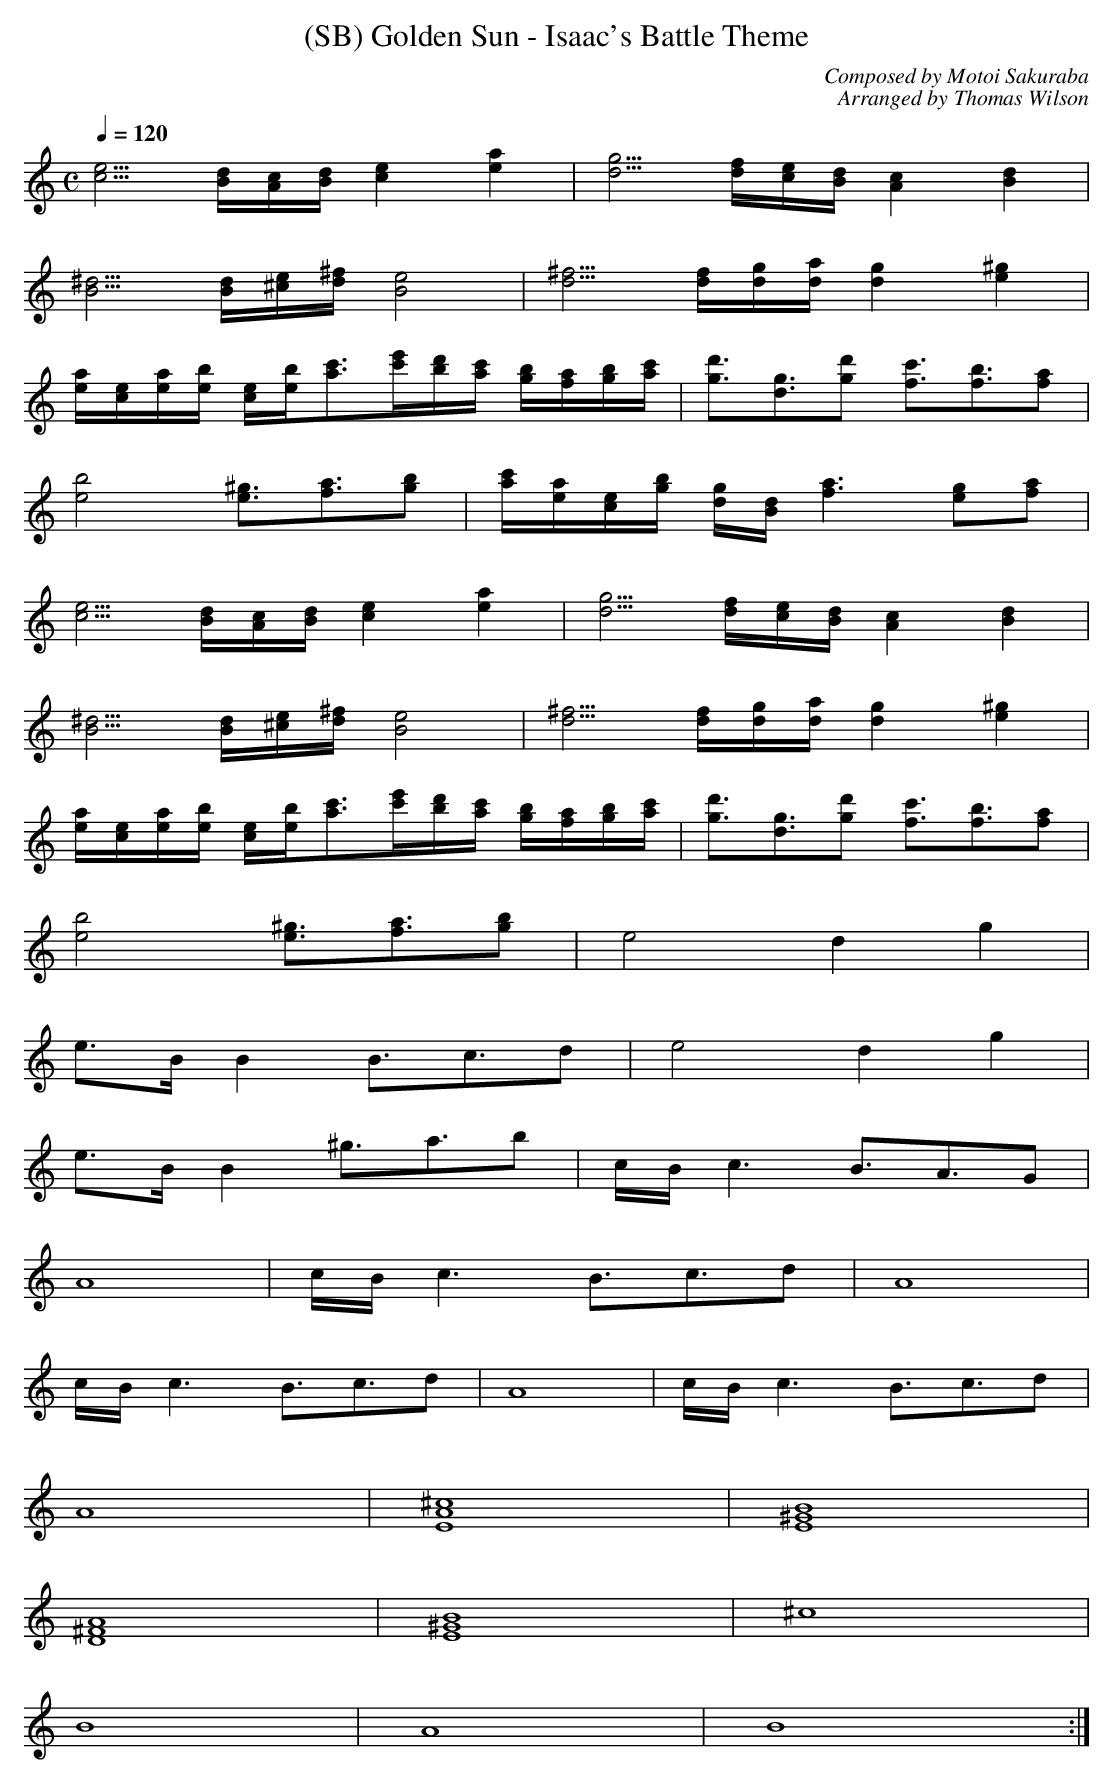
X:1
T:(SB) Golden Sun - Isaac's Battle Theme
C:Composed by Motoi Sakuraba
C:Arranged by Thomas Wilson
M:C
Q:1/4=120
L:1/16
K:C
[c5e5][Bd][Ac][Bd]    [c4e4] [e4a4]                                     | [d5g5][df][ce][Bd]   [A4c4] [B4d4]               |
[B5^d5][Bd][^ce][d^f] [B8e8]                                            | [d5^f5][df][dg][da]  [d4g4] [e4^g4]              |
[ea][ce][ea][eb]      [ce][eb][a3c'3][c'e'][bd'][ac'] [gb][fa][gb][ac'] | [g3d'3][d3g3][g2d'2] [f3c'3][f3b3][f2a2]         |
[e8b8]                [e3^g3][f3a3][g2b2]                               | [ac'][ea][ce][gb]    [dg][Bd][f6a6] [e2g2][f2a2] |
[c5e5][Bd][Ac][Bd]    [c4e4] [e4a4]                                     | [d5g5][df][ce][Bd]   [A4c4] [B4d4]               |
[B5^d5][Bd][^ce][d^f] [B8e8]                                            | [d5^f5][df][dg][da]  [d4g4] [e4^g4]              |
[ea][ce][ea][eb]      [ce][eb][a3c'3][c'e'][bd'][ac'] [gb][fa][gb][ac'] | [g3d'3][d3g3][g2d'2] [f3c'3][f3b3][f2a2]         |
[e8b8]                [e3^g3][f3a3][g2b2]                               | e8                   d4 g4                       |
e3B                   B4 B3c3d2                                         | e8                   d4 g4                       |
e3B                   B4 ^g3a3b2                                        | cB                   c6 B3A3G2                   |
A16                                                                     | cB                   c6 B3c3d2                   | A16                     |
cB                    c6 B3c3d2                                         | A16                                              | cB           c6 B3c3d2  |
A16                                                                     | [E16A16^c16]                                     | [E16^G16B16]            |
[D16^F16A16]                                                            | [E16^G16B16]                                     | ^c16                    |
B16                                                                     | A16                                              | B16                    :|
